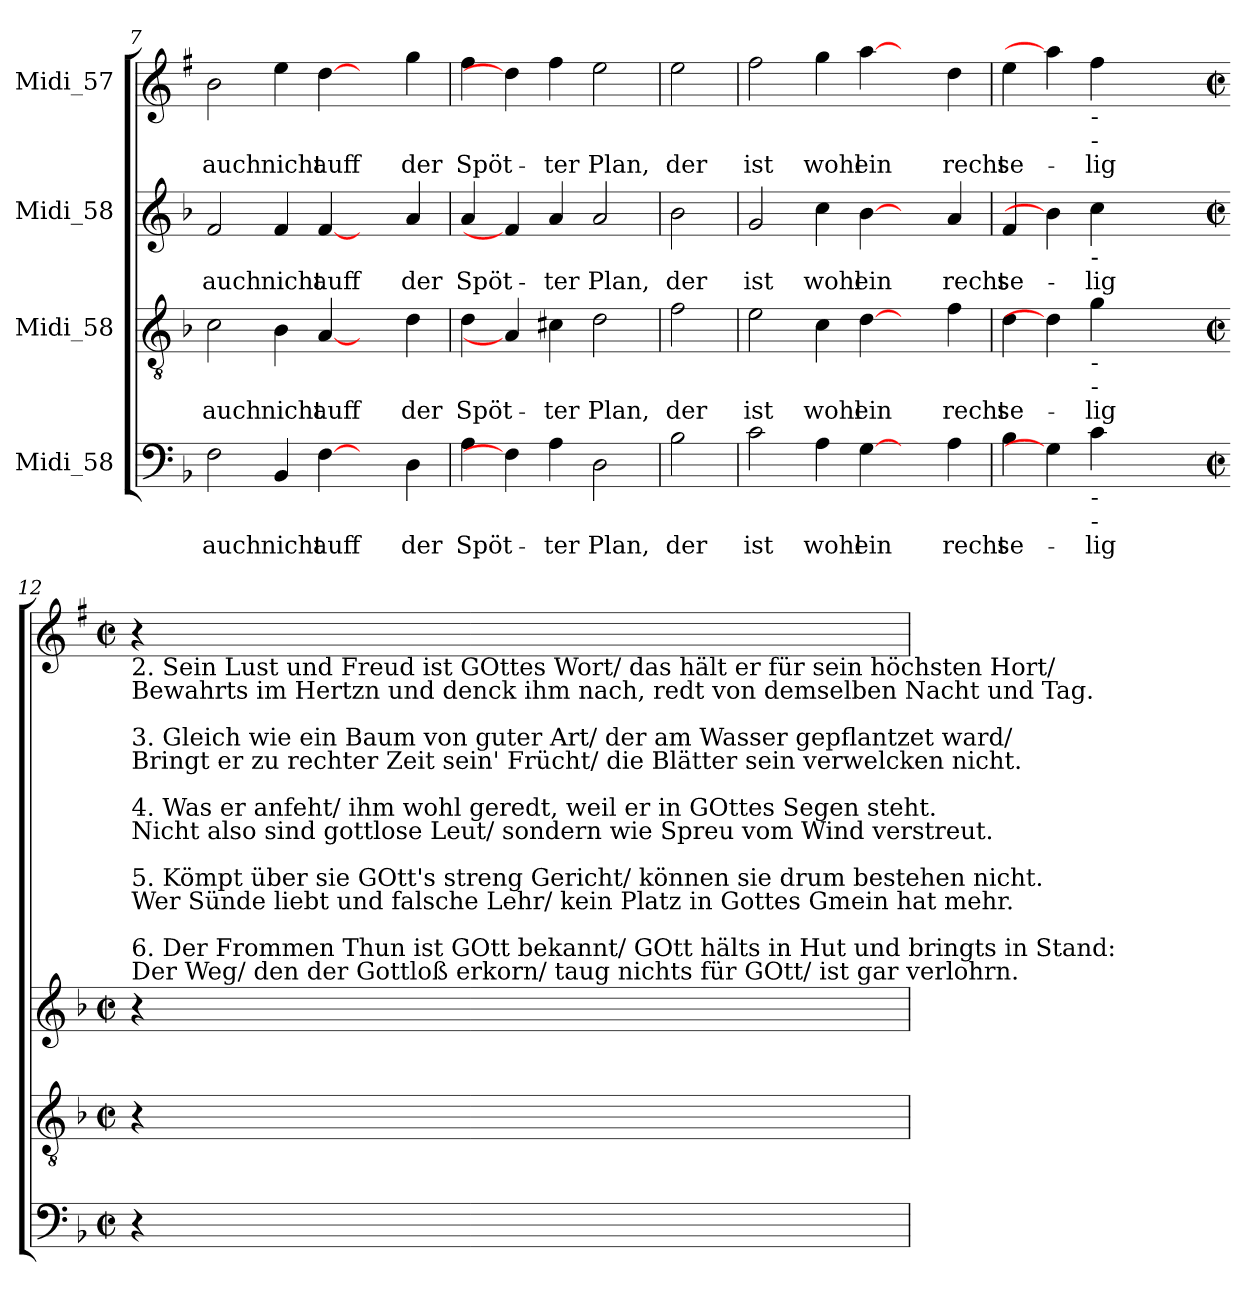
**kern	**text	**kern	**text	**kern	**text	**kern	**text
*part4	*part4	*part3	*part3	*part2	*part2	*part1	*part1
*staff4	*staff4	*staff3	*staff3	*staff2	*staff2	*staff1	*staff1
*I"Midi_58	*	*I"Midi_58	*	*I"Midi_58	*	*I"Midi_57	*
*clefF4	*	*clefGv2	*	*clefG2	*	*clefG2	*
*	*	*	*	*	*	*ITrd1c2	*
*k[b-]	*	*k[b-]	*	*k[b-]	*	*k[b-]	*
*F:	*	*F:	*	*F:	*	*F:	*
=7	=7	=7	=7	=7	=7	=7	=7
!	!LO:LY:b	!	!LO:LY:b	!	!LO:LY:b	!	!LO:LY:b
2F	auch	2c	auch	2f	auch	2a	auch
!	!LO:LY:b	!	!LO:LY:b	!	!LO:LY:b	!	!LO:LY:b
4BB-	nicht	4B-	nicht	4f	nicht	4dd	nicht
!	!LO:LY:b	!	!LO:LY:b	!	!LO:LY:b	!	!LO:LY:b
[4F	auff	[4A	auff	[4f	auff	[4cc	auff
4ryy	.	4ryy	.	4ryy	.	4ryy	.
!	!LO:LY:b	!	!LO:LY:b	!	!LO:LY:b	!	!LO:LY:b
4D	der	4d	der	4a	der	4ff	der
=8	=8	=8	=8	=8	=8	=8	=8
!	!LO:LY:b	!	!LO:LY:b	!	!LO:LY:b	!	!LO:LY:b
4A	Spöt-	4d	Spöt-	4a	Spöt-	4ee	Spöt-
4F]	.	4A]	.	4f]	.	4cc]	.
!	!LO:LY:b	!	!LO:LY:b	!	!LO:LY:b	!	!LO:LY:b
4A	-ter	4c#X	-ter	4a	-ter	4ee	-ter
!	!LO:LY:b	!	!LO:LY:b	!	!LO:LY:b	!	!LO:LY:b
2D	Plan,	2d	Plan,	2a	Plan,	2dd	Plan,
=9	=9	=9	=9	=9	=9	=9	=9
!	!LO:LY:b	!	!LO:LY:b	!	!LO:LY:b	!	!LO:LY:b
2B-	der	2f	der	2b-	der	2dd	der
=10	=10	=10	=10	=10	=10	=10	=10
!	!LO:LY:b	!	!LO:LY:b	!	!LO:LY:b	!	!LO:LY:b
2c	ist	2e	ist	2g	ist	2ee	ist
!	!LO:LY:b	!	!LO:LY:b	!	!LO:LY:b	!	!LO:LY:b
4A	wohl	4c	wohl	4cc	wohl	4ff	wohl
!	!LO:LY:b	!	!LO:LY:b	!	!LO:LY:b	!	!LO:LY:b
[4G	ein	[4d	ein	[4b-	ein	[4gg	ein
4ryy	.	4ryy	.	4ryy	.	4ryy	.
!	!LO:LY:b	!	!LO:LY:b	!	!LO:LY:b	!	!LO:LY:b
4A	recht	4f	recht	4a	recht	4cc	recht
=11	=11	=11	=11	=11	=11	=11	=11
!	!LO:LY:b	!	!LO:LY:b	!	!LO:LY:b	!	!LO:LY:b
4B-	se-	4d	se-	4f	se-	4dd	se-
4G]	.	4d]	.	4b-]	.	4gg]	.
!	!	!	!	!	!	!LO:TX:b:t=-	!
!	!	!	!	!	!	!LO:TX:b:t=-	!
!	!	!	!	!LO:TX:b:t=-	!	!	!
!	!	!LO:TX:b:t=-	!	!	!	!	!
!	!	!LO:TX:b:t=-	!	!	!	!	!
!LO:TX:b:t=-	!	!	!	!	!	!	!
!LO:TX:b:t=-	!	!	!	!	!	!	!
!	!LO:LY:b	!	!LO:LY:b	!	!LO:LY:b	!	!LO:LY:b
4c	-lig	4g	-lig	4cc	-lig	4ee	-lig
!	!LO:LY:b	!	!LO:LY:b	!	!LO:LY:b	!	!LO:LY:b
[2Fyy	Mann.	[2fyy	Mann.	[2ayy	Mann.	[2ffyy	Mann.
!!LO:LB:g=z
=12-	=12-	=12-	=12-	=12-	=12-	=12-	=12-
*M4/2	*	*M4/2	*	*M4/2	*	*M4/2	*
*met(c|)	*	*met(c|)	*	*met(c|)	*	*met(c|)	*
!	!	!	!	!	!	!LO:TX:b:t=2. Sein Lust und Freud ist GOttes Wort/ das hält er für sein höchsten Hort/\nBewahrts im Hertzn und denck ihm nach, redt von demselben Nacht und Tag.\n\n3. Gleich wie ein Baum von guter Art/ der am Wasser gepflantzet ward/\nBringt er zu rechter Zeit sein' Frücht/ die Blätter sein verwelcken nicht.\n\n4. Was er anfeht/ ihm wohl geredt, weil er in GOttes Segen steht.\nNicht also sind gottlose Leut/ sondern wie Spreu vom Wind verstreut.\n\n5. Kömpt über sie GOtt's streng Gericht/ können sie drum bestehen nicht.\nWer Sünde liebt und falsche Lehr/ kein Platz in Gottes Gmein hat mehr.\n\n6. Der Frommen Thun ist GOtt bekannt/ GOtt hälts in Hut und bringts in Stand&colon;\nDer Weg/ den der Gottloß erkorn/ taug nichts für GOtt/ ist gar verlohrn.	!
4r	.	4r	.	4r	.	4r	.
2Fyy]	.	2fyy]	.	2ayy]	.	2ffyy]	.
=	=	=	=	=	=	=	=
*-	*-	*-	*-	*-	*-	*-	*-
